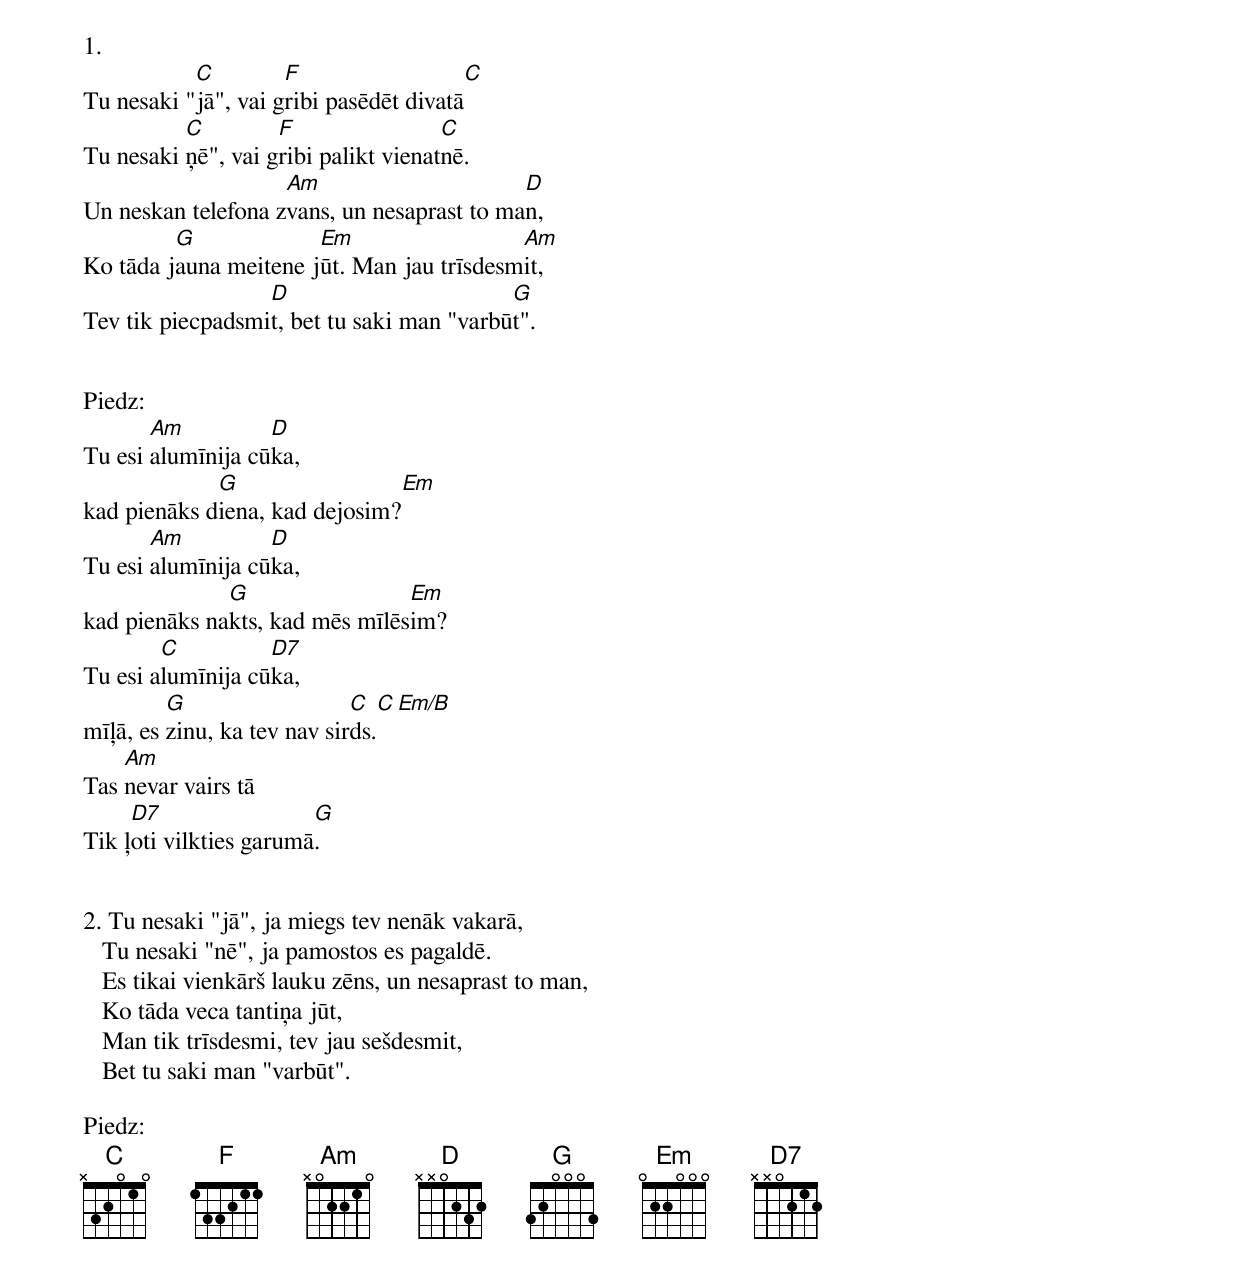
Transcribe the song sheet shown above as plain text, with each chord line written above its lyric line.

1.
           C         F                   C
Tu nesaki "jā", vai gribi pasēdēt divatā
          C         F                 C
Tu nesaki ņē", vai gribi palikt vienatnē.
                    Am                      D
Un neskan telefona zvans, un nesaprast to man,
         G             Em                  Am
Ko tāda jauna meitene jūt. Man jau trīsdesmit,
                  D                        G
Tev tik piecpadsmit, bet tu saki man "varbūt".


Piedz:
       Am          D
Tu esi alumīnija cūka,
             G                 Em
kad pienāks diena, kad dejosim?
       Am          D
Tu esi alumīnija cūka,
              G                 Em
kad pienāks nakts, kad mēs mīlēsim?
        C          D7
Tu esi alumīnija cūka,
         G                   C       C  Em/B
mīļā, es zinu, ka tev nav sirds.
    Am
Tas nevar vairs tā
     D7                 G
Tik ļoti vilkties garumā.


2. Tu nesaki "jā", ja miegs tev nenāk vakarā,
   Tu nesaki "nē", ja pamostos es pagaldē.
   Es tikai vienkārš lauku zēns, un nesaprast to man,
   Ko tāda veca tantiņa jūt,
   Man tik trīsdesmi, tev jau sešdesmit,
   Bet tu saki man "varbūt".

Piedz:
